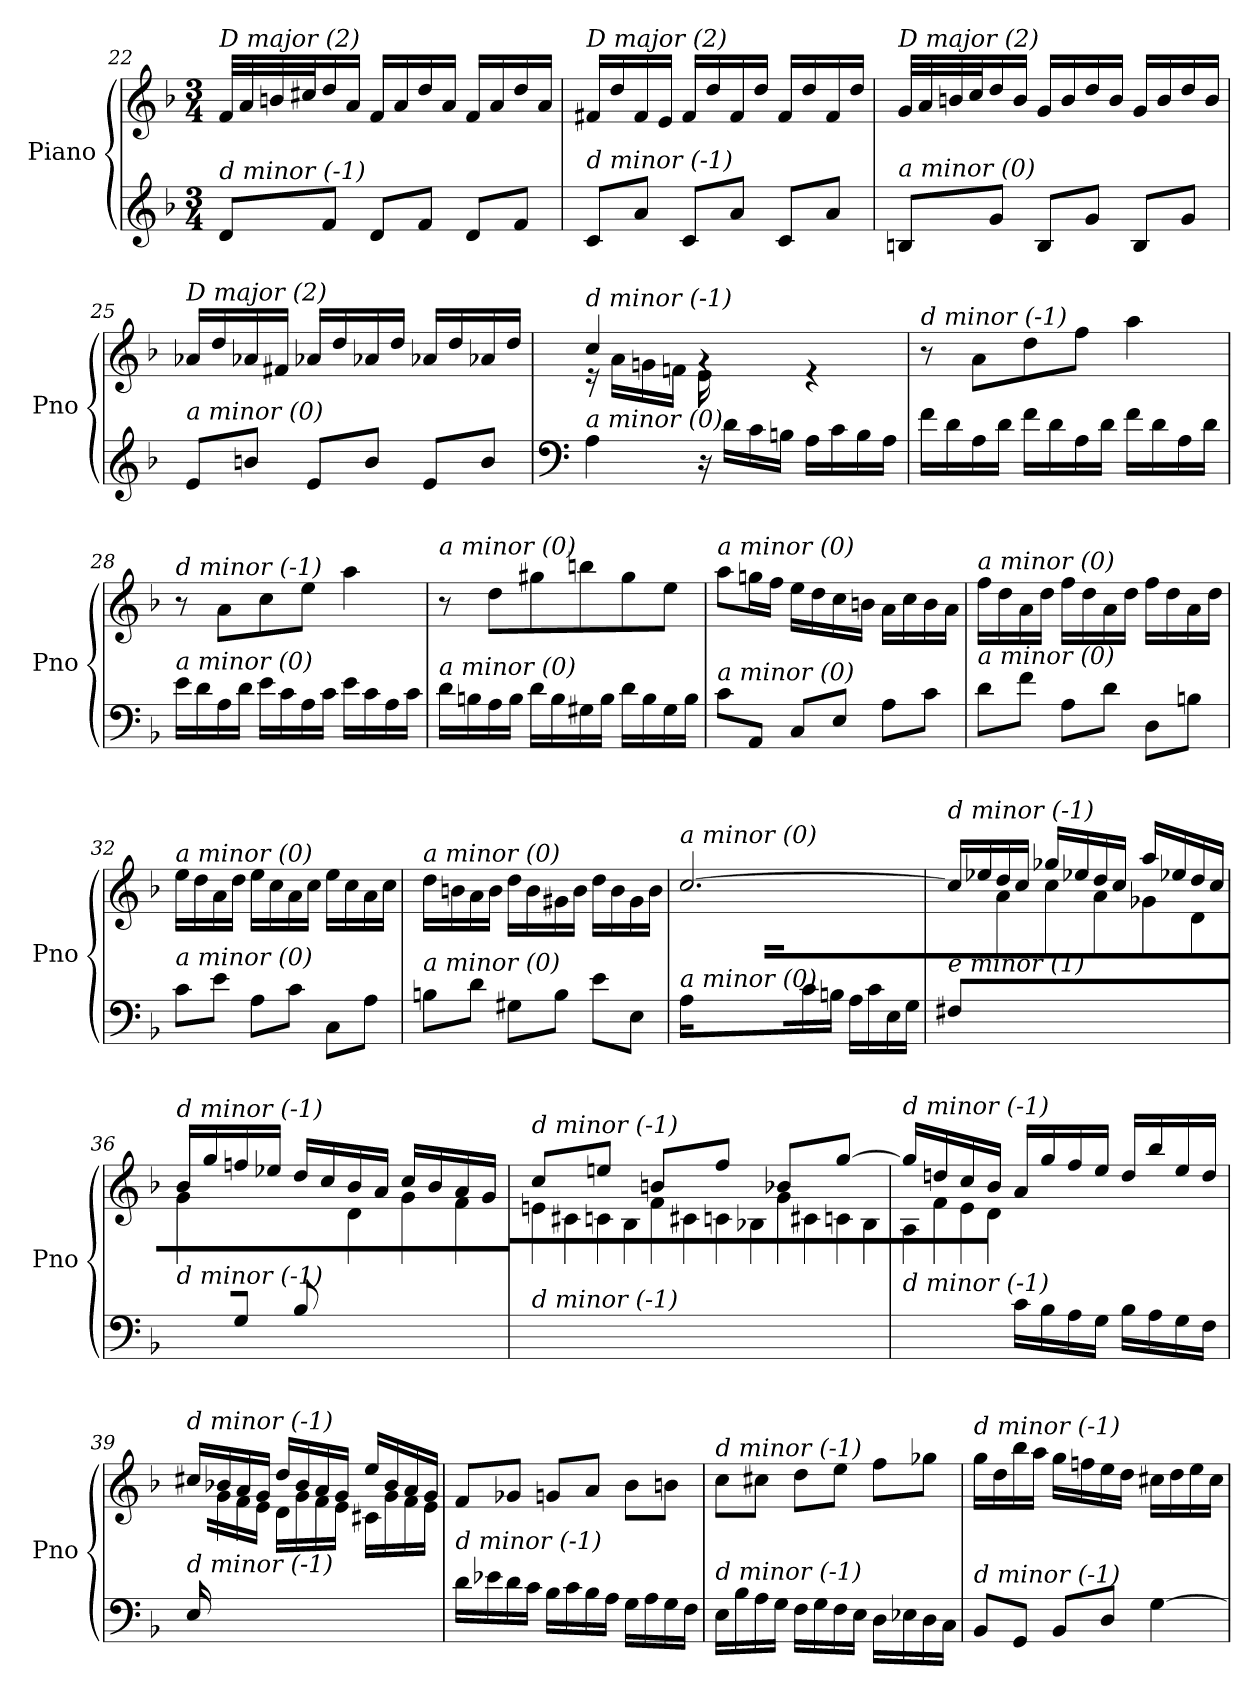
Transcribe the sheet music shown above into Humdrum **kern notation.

**kern	**kern
*part1	*part1
*staff2	*staff1
*I"Piano	*
*I'Pno	*
*clefG2	*clefG2
*k[b-]	*k[b-]
*M3/4	*M3/4
=22	=22
!	!LO:TX:i:t=D major (2)
!LO:TX:i:t=d minor (-1)	!
8d/L	32f/LLL
.	32a/
.	32bn/
.	32cc#X/J
8f/J	16dd/
.	16a/JJ
8d/L	16f/LL
.	16a/
8f/J	16dd/
.	16a/JJ
8d/L	16f/LL
.	16a/
8f/J	16dd/
.	16a/JJ
=23	=23
!	!LO:TX:i:t=D major (2)
!LO:TX:i:t=d minor (-1)	!
8c/L	16f#X/LL
.	16dd/
8a/J	16f#/
.	16e/JJ
8c/L	16f#/LL
.	16dd/
8a/J	16f#/
.	16dd/JJ
8c/L	16f#/LL
.	16dd/
8a/J	16f#/
.	16dd/JJ
=24	=24
!	!LO:TX:i:t=D major (2)
!LO:TX:i:t=a minor (0)	!
8Bn/L	32g/LLL
.	32a/
.	32bn/
.	32cc/J
8g/J	16dd/
.	16b/JJ
8B/L	16g/LL
.	16b/
8g/J	16dd/
.	16b/JJ
8B/L	16g/LL
.	16b/
8g/J	16dd/
.	16b/JJ
!!LO:LB:g=z
=25	=25
!	!LO:TX:i:t=D major (2)
!LO:TX:i:t=a minor (0)	!
8e/L	16a-Xi/LL
.	16dd/
8bn/J	16a-Xi/
.	16f#X/JJ
8e/L	16a-Xi/LL
.	16dd/
8b/J	16a-Xi/
.	16dd/JJ
8e/L	16a-Xi/LL
.	16dd/
8b/J	16a-Xi/
.	16dd/JJ
=26	=26
*clefF4	*
*^	*^
!	!	!LO:TX:i:t=d minor (-1)	!
!LO:TX:i:t=a minor (0)	!	!	!
4ryy	4A\	4cc/	16r
.	.	.	16a\LL
.	.	.	16gn\
.	.	.	16fn\JJ
16ryy	16r	4rg	16e\
4..ryy	16d\LL	.	4..ryy
.	16c\	.	.
.	16Bn\JJ	.	.
.	16A\LL	4re	.
.	16c\	.	.
.	16B\	.	.
.	16A\JJ	.	.
*	*	*v	*v
=27	=27	=27
!	!	!LO:TX:i:t=d minor (-1)
!LO:TX:i:t=a minor (0)	!	!
*v	*v	*
16f\LL	8r
16d\	.
16A\	8a\L
16d\JJ	.
16f\LL	8dd\
16d\	.
16A\	8ff\J
16d\JJ	.
16f\LL	4aa\
16d\	.
16A\	.
16d\JJ	.
=28	=28
!	!LO:TX:i:t=d minor (-1)
!LO:TX:i:t=a minor (0)	!
16e\LL	8r
16d\	.
16A\	8a\L
16d\JJ	.
16e\LL	8cc\
16c\	.
16A\	8ee\J
16c\JJ	.
16e\LL	4aa\
16c\	.
16A\	.
16c\JJ	.
!!LO:LB:g=z
=29	=29
!	!LO:TX:i:t=a minor (0)
!LO:TX:i:t=a minor (0)	!
16d\LL	8r
16Bn\	.
16A\	8dd\L
16B\JJ	.
16d\LL	8gg#X\
16B\	.
16G#X\	8bbn\
16B\JJ	.
16d\LL	8gg#\
16B\	.
16G#\	8ee\J
16B\JJ	.
=30	=30
!	!LO:TX:i:t=a minor (0)
!LO:TX:i:t=a minor (0)	!
8c\L	8aa\L
8AA/J	16ggn\L
.	16ff\JJ
8C/L	16ee\LL
.	16dd\
8E/J	16cc\
.	16bn\JJ
8A\L	16a\LL
.	16cc\
8c\J	16b\
.	16a\JJ
=31	=31
!	!LO:TX:i:t=a minor (0)
!LO:TX:i:t=a minor (0)	!
8d\L	16ff\LL
.	16dd\
8f\J	16a\
.	16dd\JJ
8A\L	16ff\LL
.	16dd\
8d\J	16a\
.	16dd\JJ
8D\L	16ff\LL
.	16dd\
8Bn\J	16a\
.	16dd\JJ
=32	=32
!	!LO:TX:i:t=a minor (0)
!LO:TX:i:t=a minor (0)	!
8c\L	16ee\LL
.	16dd\
8e\J	16a\
.	16dd\JJ
8A\L	16ee\LL
.	16cc\
8c\J	16a\
.	16cc\JJ
8C\L	16ee\LL
.	16cc\
8A\J	16a\
.	16cc\JJ
!!LO:LB:g=z
=33	=33
!	!LO:TX:i:t=a minor (0)
!LO:TX:i:t=a minor (0)	!
8Bn\L	16dd\LL
.	16bn\
8d\J	16a\
.	16b\JJ
8G#X\L	16dd\LL
.	16b\
8B\J	16g#X\
.	16b\JJ
8e\L	16dd\LL
.	16b\
8E\J	16g#\
.	16b\JJ
=34	=34
*	*^
!	!LO:TX:i:t=a minor (0)	!
!LO:TX:i:t=a minor (0)	!	!
16A/LL	[2.cc/	16ryy
4ryy	.	16a\
.	.	16gn\
.	.	16f\JJ
.	.	16e\LL
16ryy	.	16d\
16c\	.	4.ryy
16Bn\JJ	.	.
16A\LL	.	.
16c\	.	.
16E\	.	.
16G\JJ	.	.
=35	=35	=35
!	!LO:TX:i:t=d minor (-1)	!
!LO:TX:i:t=e minor (1)	!	!
8F#X/L	16cc/LL]	8ryy
.	16ee-X/	.
2ryy	16dd/	8a\J
.	16cc/JJ	.
.	16gg-Xi/LL	8cc\L
.	16ee-X/	.
.	16dd/	8a\J
.	16cc/JJ	.
.	16aa/LL	8g-Xi\L
.	16ee-X/	.
8ryy	16dd/	8d\J
.	16cc/JJ	.
=36	=36	=36
!	!LO:TX:i:t=d minor (-1)	!
!LO:TX:i:t=d minor (-1)	!	!
8ryy	16b-/LL	8g\L
.	16gg/	.
8G/J	16ffn/	4ryy
.	16ee-X/JJ	.
8B-/L	16dd/LL	.
.	16cc/	.
4.ryy	16b-/	8d\J
.	16a/JJ	.
.	16cc/LL	8g\L
.	16b-/	.
.	16a/	8f\J
.	16g/JJ	.
!!LO:LB:g=z	!!
=37	=37	=37
!	!LO:TX:i:t=d minor (-1)	!
!LO:TX:i:t=d minor (-1)	!	!
2.ryy	8cc/L	16en\LL
.	.	16c#Xi\
.	8een/J	16c\
.	.	16B-\JJ
.	8bn/L	16f\LL
.	.	16c#Xi\
.	8ff/J	16c\
.	.	16B-X\JJ
.	8b-X/L	16g\LL
.	.	16c#Xi\
.	[8gg/J	16c\
.	.	16B-\JJ
=38	=38	=38
!	!LO:TX:i:t=d minor (-1)	!
!LO:TX:i:t=d minor (-1)	!	!
4ryy	16gg/LL]	16A\LL
.	16ddn/	16f\
.	16cc/	16e\
.	16b-/JJ	16d\JJ
16c\LL	16a/LL	2ryy
16B-\	16gg/	.
16A\	16ff/	.
16G\JJ	16ee/JJ	.
16B-\LL	16dd/LL	.
16A\	16bb-/	.
16G\	16ee/	.
16F\JJ	16dd/JJ	.
=39	=39	=39
!	!LO:TX:i:t=d minor (-1)	!
!LO:TX:i:t=d minor (-1)	!	!
16E/LL	16cc#X/LL	16ryy
2ryy	16b-X/	16g\
.	16a/	16f\
.	16g/JJ	16e\JJ
.	16dd/LL	16d\LL
.	16b-/	16g\
.	16a/	16f\
.	16g/JJ	16e\JJ
.	16ee/LL	16c#X\LL
8.ryy	16b-/	16g\
.	16a/	16f\
.	16g/JJ	16e\JJ
=40	=40	=40
!	!LO:TX:i:t=d minor (-1)	!
!LO:TX:i:t=d minor (-1)	!	!
*	*v	*v
16d\LL	8f/L
16e-X\	.
16d\	8g-Xi/J
16c\JJ	.
16B-\LL	8g/L
16c\	.
16B-\	8a/J
16A\JJ	.
16G\LL	8b-\L
16A\	.
16G\	8bn\J
16F\JJ	.
!!LO:LB:g=z
=41	=41
!	!LO:TX:i:t=d minor (-1)
!LO:TX:i:t=d minor (-1)	!
16E\LL	8cc\L
16B-\	.
16A\	8cc#X\J
16G\JJ	.
16F\LL	8dd\L
16G\	.
16F\	8ee\J
16E\JJ	.
16D\LL	8ff\L
16E-X\	.
16D\	8gg-Xi\J
16C\JJ	.
=42	=42
!	!LO:TX:i:t=d minor (-1)
!LO:TX:i:t=d minor (-1)	!
8BB-/L	16gg\LL
.	16dd\
8GG/J	16bb-\
.	16aa\JJ
8BB-/L	16gg\LL
.	16ffn\
8D/J	16ee\
.	16dd\JJ
[4G\	16cc#X\LL
.	16dd\
.	16ee\
.	16cc#\JJ
=	=
*-	*-
